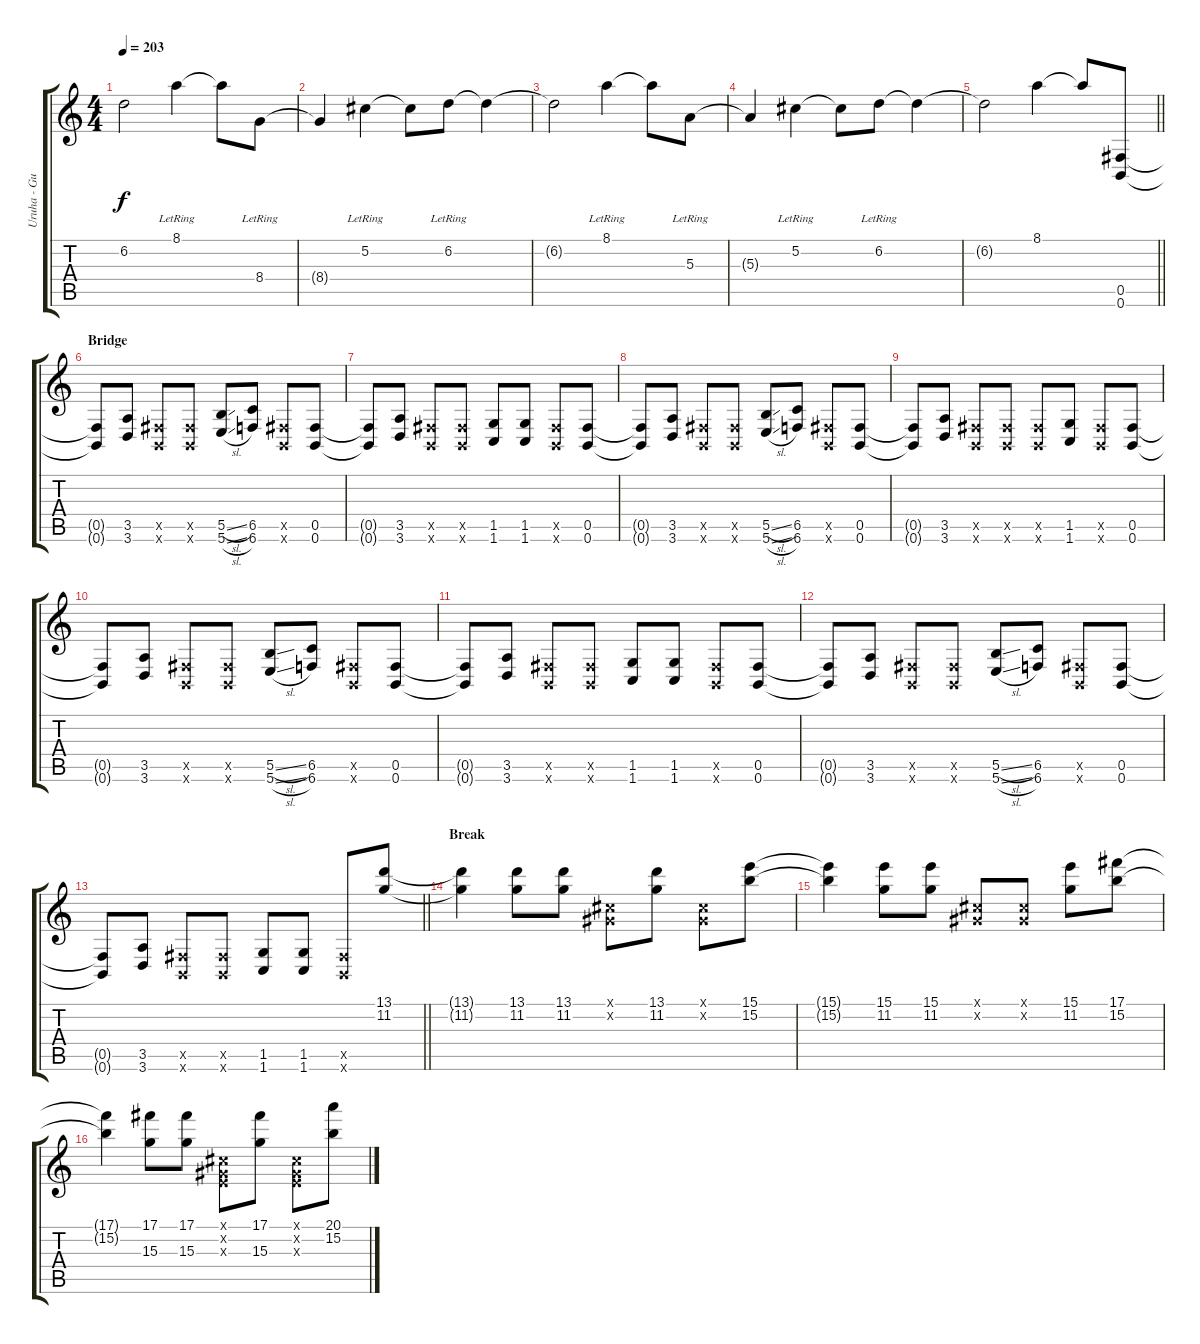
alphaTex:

\track ("Uruha - Guitar 1" "Uruha - Gu") {instrument distortionguitar}
\staff {score tabs}
\tuning (Db4 Ab3 E3 B2 Gb2 B1) {hide}
\ts (4 4)
\tempo 203
\clef g2
\ks c
6.2{t}.2{dy f} 8.1{lr}.4 8.1{t}.8 8.4{lr}.8 |
8.4{t}.4 5.2{lr}.4 5.2{t}.8 6.2{lr}.8 6.2{t}.4 |
6.2{t}.2 8.1{lr}.4 8.1{t}.8 5.3{lr}.8 |
5.3{t}.4 5.2{lr}.4 5.2{t}.8 6.2{lr}.8 6.2{t}.4 |
\barLineRight lightlight
6.2{t}.2 8.1.4 8.1{t}.8 (0.5 0.6).8 |
\section ("" "Bridge")
(0.5{t} 0.6{t}).8 (3.5 3.6).8 (0.5{x} 0.6{x}).8 (0.5{x} 0.6{x}).8 (5.5{sl} 5.6{sl}).8 (6.5 6.6).8 (0.5{x} 0.6{x}).8 (0.5 0.6).8 |
(0.5{t} 0.6{t}).8 (3.5 3.6).8 (0.5{x} 0.6{x}).8 (0.5{x} 0.6{x}).8 (1.5 1.6).8 (1.5 1.6).8 (0.5{x} 0.6{x}).8 (0.5 0.6).8 |
(0.5{t} 0.6{t}).8 (3.5 3.6).8 (0.5{x} 0.6{x}).8 (0.5{x} 0.6{x}).8 (5.5{sl} 5.6{sl}).8 (6.5 6.6).8 (0.5{x} 0.6{x}).8 (0.5 0.6).8 |
(0.5{t} 0.6{t}).8 (3.5 3.6).8 (0.5{x} 0.6{x}).8 (0.5{x} 0.6{x}).8 (0.5{x} 0.6{x}).8 (1.5 1.6).8 (0.5{x} 0.6{x}).8 (0.5 0.6).8 |
(0.5{t} 0.6{t}).8 (3.5 3.6).8 (0.5{x} 0.6{x}).8 (0.5{x} 0.6{x}).8 (5.5{sl} 5.6{sl}).8 (6.5 6.6).8 (0.5{x} 0.6{x}).8 (0.5 0.6).8 |
(0.5{t} 0.6{t}).8 (3.5 3.6).8 (0.5{x} 0.6{x}).8 (0.5{x} 0.6{x}).8 (1.5 1.6).8 (1.5 1.6).8 (0.5{x} 0.6{x}).8 (0.5 0.6).8 |
(0.5{t} 0.6{t}).8 (3.5 3.6).8 (0.5{x} 0.6{x}).8 (0.5{x} 0.6{x}).8 (5.5{sl} 5.6{sl}).8 (6.5 6.6).8 (0.5{x} 0.6{x}).8 (0.5 0.6).8 |
\barLineRight lightlight
(0.5{t} 0.6{t}).8 (3.5 3.6).8 (0.5{x} 0.6{x}).8 (0.5{x} 0.6{x}).8 (1.5 1.6).8 (1.5 1.6).8 (0.5{x} 0.6{x}).8 (13.1 11.2).8 |
\section ("" "Break")
(13.1{t} 11.2{t}).4 (13.1 11.2).8 (13.1 11.2).8 (0.1{x} 0.2{x}).8 (13.1 11.2).8 (0.1{x} 0.2{x}).8 (15.1 15.2).8 |
(15.1{t} 15.2{t}).4 (15.1 11.2).8 (15.1 11.2).8 (0.1{x} 0.2{x}).8 (0.1{x} 0.2{x}).8 (15.1 11.2).8 (17.1 15.2).8 |
(17.1{t} 15.2{t}).4 (17.1 15.3).8 (17.1 15.3).8 (0.1{x} 0.2{x} 0.3{x}).8 (17.1 15.3).8 (0.1{x} 0.2{x} 0.3{x}).8 (20.1 15.2).8
